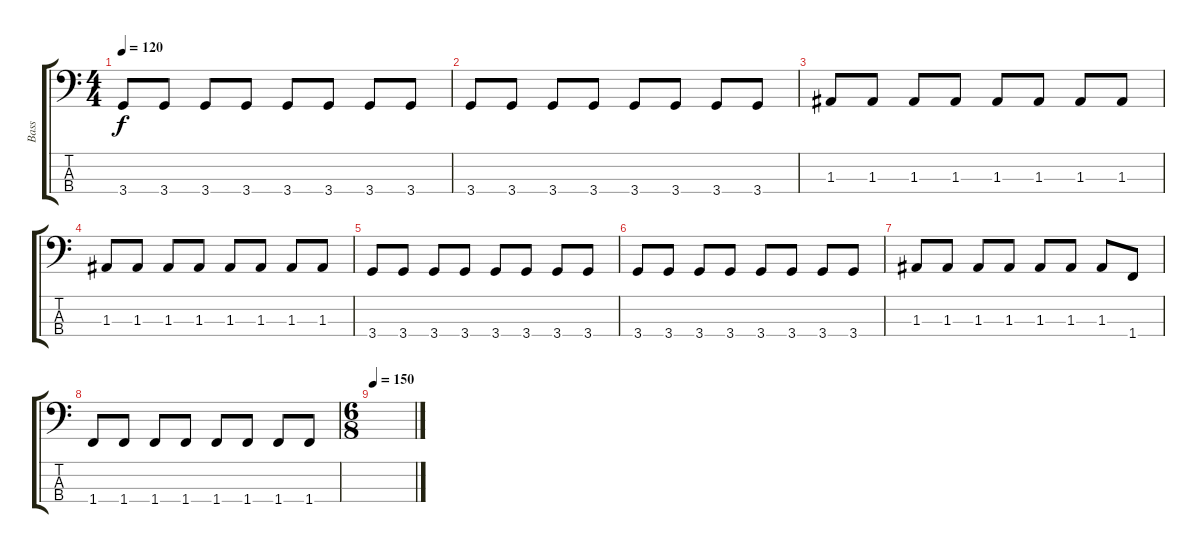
\track ("Bass" "Bass") {instrument electricbassfinger}
\staff {score tabs}
\tuning (G2 D2 A1 E1) {hide}
\ts (4 4)
\tempo 120
\clef f4
\ks c
3.4.8{dy f} 3.4.8 3.4.8 3.4.8 3.4.8 3.4.8 3.4.8 3.4.8 |
3.4.8 3.4.8 3.4.8 3.4.8 3.4.8 3.4.8 3.4.8 3.4.8 |
1.3.8 1.3.8 1.3.8 1.3.8 1.3.8 1.3.8 1.3.8 1.3.8 |
1.3.8 1.3.8 1.3.8 1.3.8 1.3.8 1.3.8 1.3.8 1.3.8 |
3.4.8 3.4.8 3.4.8 3.4.8 3.4.8 3.4.8 3.4.8 3.4.8 |
3.4.8 3.4.8 3.4.8 3.4.8 3.4.8 3.4.8 3.4.8 3.4.8 |
1.3.8 1.3.8 1.3.8 1.3.8 1.3.8 1.3.8 1.3.8 1.4.8 |
1.4.8 1.4.8 1.4.8 1.4.8 1.4.8 1.4.8 1.4.8 1.4.8 |
\ts (6 8)
\tempo 150
